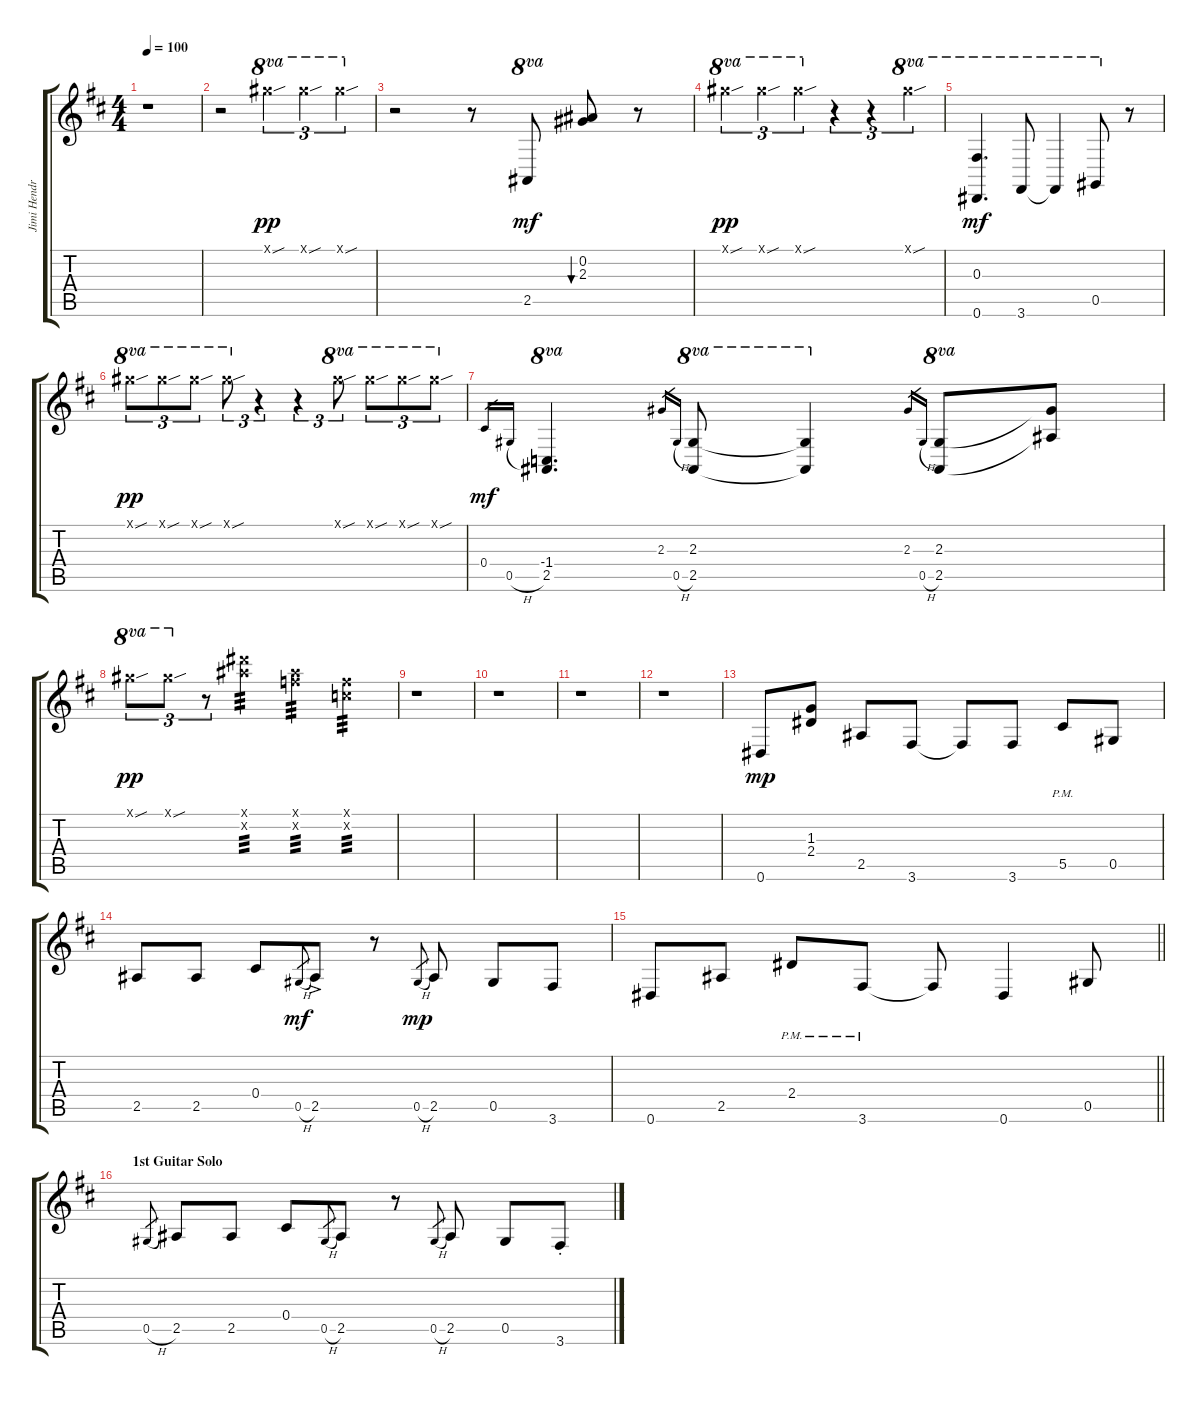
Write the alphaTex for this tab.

\track ("Jimi Hendrix-Distortion Gtr. Tuned Down " "Jimi Hendr") {instrument distortionguitar}
\staff {score tabs}
\tuning (Eb4 Bb3 Gb3 Db3 Ab2 Eb2) {hide}
\ts (4 4)
\tempo 100
\clef g2
\ks d
r.1{dy pp instrument distortionguitar} |
r.2 17.1{sou x}.4{tu (3 2) ot 8va} 17.1{sou x}.4{tu (3 2) ot 8va} 17.1{sou x}.4{tu (3 2) ot 8va} |
r.2 r.8 2.5.8{ot 8va dy mf} (0.2 2.3).8{bu 30} r.8 |
17.1{sou x}.4{tu (3 2) ot 8va dy pp} 17.1{sou x}.4{tu (3 2) ot 8va} 17.1{sou x}.4{tu (3 2) ot 8va} r.4{tu (3 2)} r.4{tu (3 2)} 17.1{sou x}.4{tu (3 2) ot 8va} |
(0.3 0.6).4{d ot 8va dy mf} 3.6.8{ot 8va} 3.6{t}.4{ot 8va} 0.5.8{ot 8va} r.8 |
17.1{sou x}.8{tu (3 2) ot 8va dy pp} 17.1{sou x}.8{tu (3 2) ot 8va} 17.1{sou x}.8{tu (3 2) ot 8va} 17.1{sou x}.8{tu (3 2) ot 8va} r.4{tu (3 2)} r.4{tu (3 2)} 17.1{sou x}.8{tu (3 2) ot 8va} 17.1{sou x}.8{tu (3 2) ot 8va} 17.1{sou x}.8{tu (3 2) ot 8va} 17.1{sou x}.8{tu (3 2) ot 8va} |
0.4.16{gr dy mf} 0.5{h}.16{gr} (-1.4 2.5).4{d ot 8va} 2.3.16{gr} 0.5{h}.16{gr} (2.3 2.5).8{ot 8va} (2.3{t} 2.5{t}).4{ot 8va} 2.3.16{gr} 0.5{h}.16{gr} (2.3 2.5).8{ot 8va} (2.3{t} 2.5{t}).8 |
17.1{sou x}.8{tu (3 2) ot 8va dy pp} 17.1{sou x}.8{tu (3 2) ot 8va} r.8{tu (3 2)} (12.1{x} 12.2{x}).4{tp 3} (7.1{x} 7.2{x}).4{tp 3} (2.1{x} 2.2{x}).4{tp 3} |
r.1 |
r.1 |
r.1 |
r.1 |
0.6.8{dy mp} (1.3 2.4).8 2.5.8 3.6.8 3.6{t}.8 3.6.8 5.5{pm}.8 0.5.8 |
2.5.8 2.5.8 0.4.8 0.5{h}.8{gr dy mf} 2.5{ac}.8 r.8 0.5{h}.8{gr dy mp} 2.5.8 0.5.8 3.6.8 |
\barLineRight lightlight
0.6.8 2.5.8 2.4{pm}.8 3.6{pm}.8 3.6{t}.8 0.6.4 0.5.8 |
\section ("" "1st Guitar Solo")
0.5{h}.8{gr} 2.5.8 2.5.8 0.4.8 0.5{h}.8{gr} 2.5.8 r.8 0.5{h}.8{gr} 2.5.8 0.5.8 3.6{st}.8
